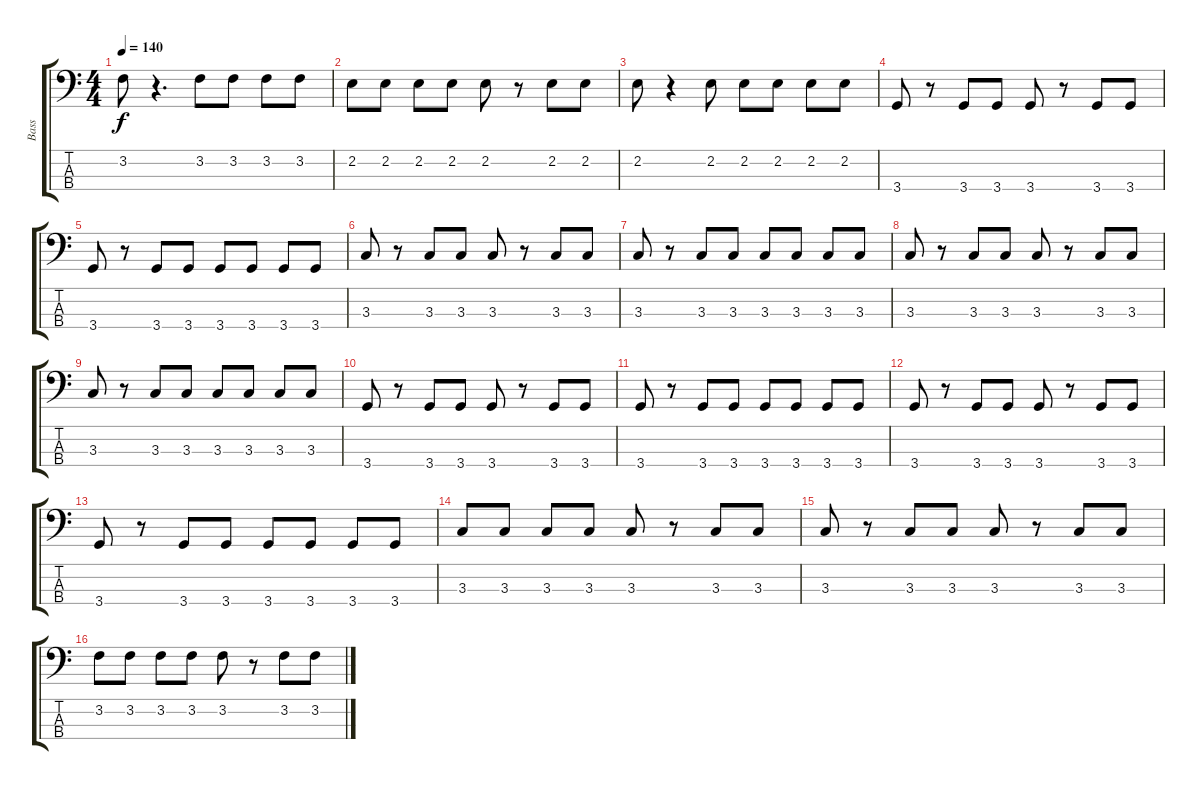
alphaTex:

\track ("Bass" "Bass") {instrument electricbasspick}
\staff {score tabs}
\tuning (G2 D2 A1 E1) {hide}
\ts (4 4)
\tempo 140
\clef f4
\ks c
3.2.8{dy f} r.4{d} 3.2.8 3.2.8 3.2.8 3.2.8 |
2.2.8 2.2.8 2.2.8 2.2.8 2.2.8 r.8 2.2.8 2.2.8 |
2.2.8 r.4 2.2.8 2.2.8 2.2.8 2.2.8 2.2.8 |
3.4.8 r.8 3.4.8 3.4.8 3.4.8 r.8 3.4.8 3.4.8 |
3.4.8 r.8 3.4.8 3.4.8 3.4.8 3.4.8 3.4.8 3.4.8 |
3.3.8 r.8 3.3.8 3.3.8 3.3.8 r.8 3.3.8 3.3.8 |
3.3.8 r.8 3.3.8 3.3.8 3.3.8 3.3.8 3.3.8 3.3.8 |
3.3.8 r.8 3.3.8 3.3.8 3.3.8 r.8 3.3.8 3.3.8 |
3.3.8 r.8 3.3.8 3.3.8 3.3.8 3.3.8 3.3.8 3.3.8 |
3.4.8 r.8 3.4.8 3.4.8 3.4.8 r.8 3.4.8 3.4.8 |
3.4.8 r.8 3.4.8 3.4.8 3.4.8 3.4.8 3.4.8 3.4.8 |
3.4.8 r.8 3.4.8 3.4.8 3.4.8 r.8 3.4.8 3.4.8 |
3.4.8 r.8 3.4.8 3.4.8 3.4.8 3.4.8 3.4.8 3.4.8 |
3.3.8 3.3.8 3.3.8 3.3.8 3.3.8 r.8 3.3.8 3.3.8 |
3.3.8 r.8 3.3.8 3.3.8 3.3.8 r.8 3.3.8 3.3.8 |
3.2.8 3.2.8 3.2.8 3.2.8 3.2.8 r.8 3.2.8 3.2.8
